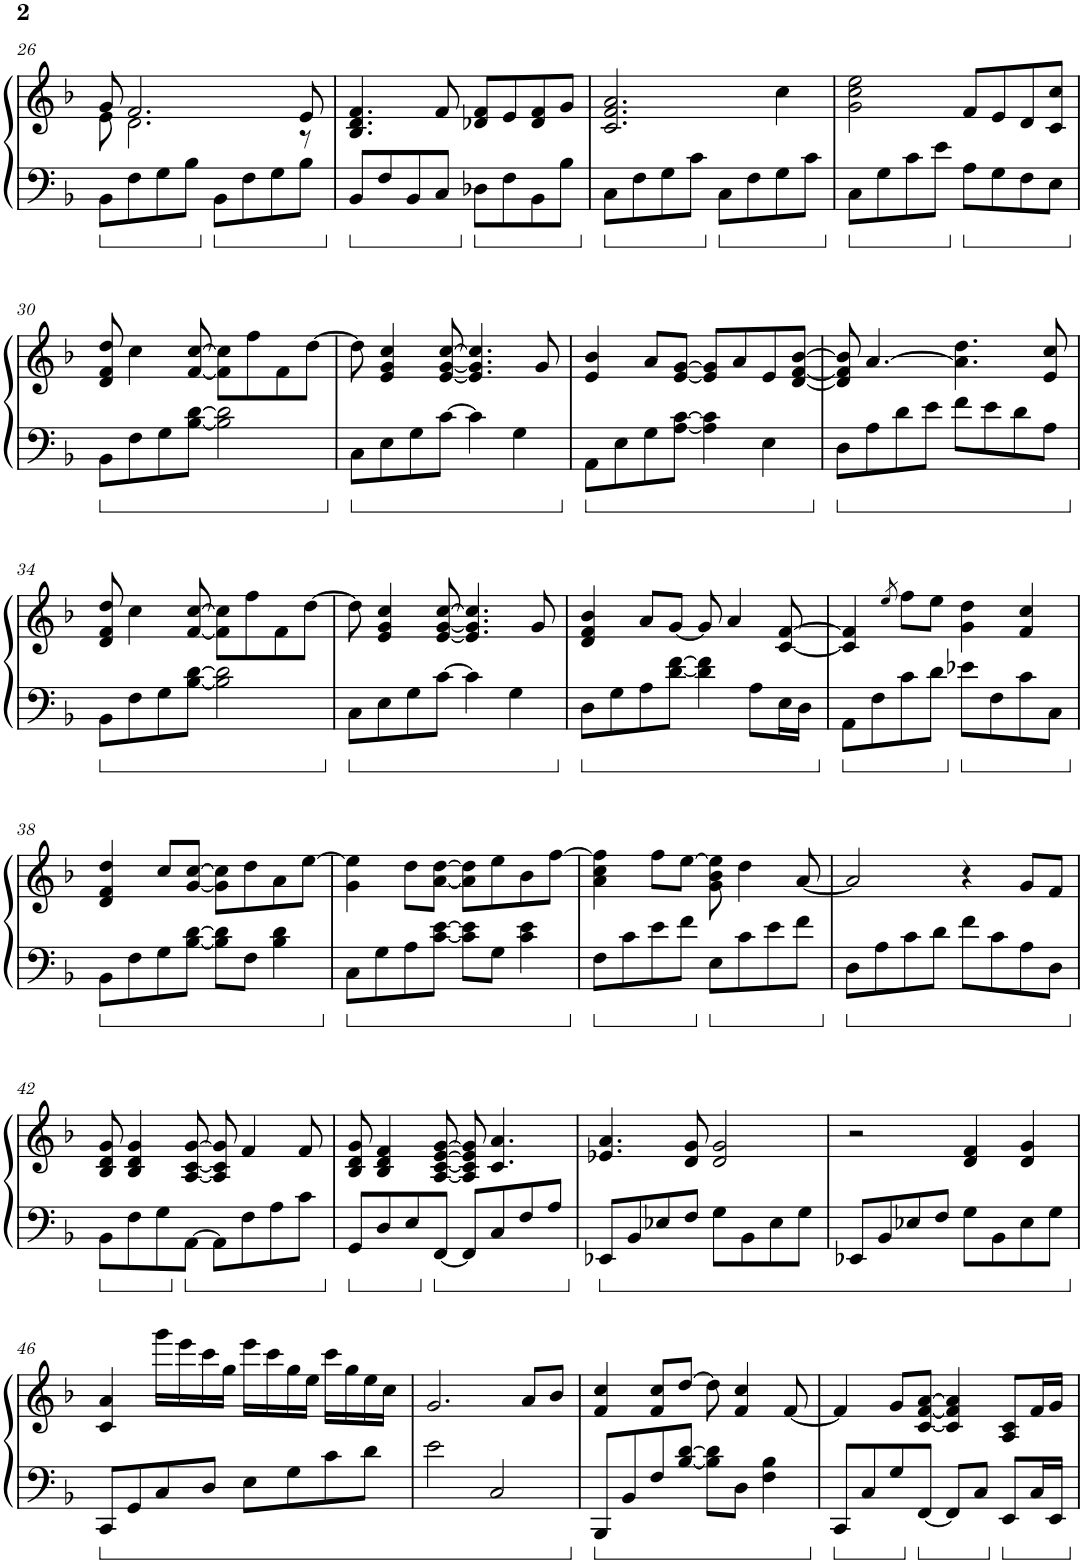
**kern	**kern
*part1	*part1
*staff2	*staff1
*I"Piano	*
*I'Pno.	*
!!LO:PB:g=z
*clefF4	*clefG2
*k[b-]	*k[b-]
*M4/4	*M4/4
=26	=26
*	*^
8BB-\L	8g/	8e\
8F\	2.f/	2.d\
8G\	.	.
8B-\J	.	.
8BB-\L	.	.
8F\	.	.
8G\	.	.
8B-\J	8e/	8r
*	*v	*v
=27	=27
8BB-/L	4.B-/ 4.d/ 4.f/
8F/	.
8BB-/	.
8C/J	8f/
8D-X\L	8d-X/ 8f/L
8F\	8e/
8BB-\	8d-/ 8f/
8B-\J	8g/J
=28	=28
8C\L	2.c/ 2.f/ 2.a/
8F\	.
8G\	.
8c\J	.
8C\L	.
8F\	.
8G\	4cc\
8c\J	.
=29	=29
8C\L	2g\ 2cc\ 2ee\
8G\	.
8c\	.
8e\J	.
8A\L	8f/L
8G\	8e/
8F\	8d/
8E\J	8c/ 8cc/J
!!LO:LB:g=z
=30	=30
8BB-\L	8d/ 8f/ 8dd/
8F\	4cc\
8G\	.
[8B-\ [8d\J	[8f/ [8cc/
2B-\] 2d\]	8f\] 8cc\]L
.	8ff\
.	8f\
.	[8dd\J
=31	=31
8C\L	8dd\]
8E\	4e/ 4g/ 4cc/
8G\	.
[8c\J	[8e/ [8g/ [8cc/
4c\]	4.e/] 4.g/] 4.cc/]
4G\	.
.	8g/
=32	=32
8AA\L	4e/ 4b-/
8E\	.
8G\	8a/L
[8A\ [8c\J	[8e/ [8g/J
4A\] 4c\]	8e/] 8g/]L
.	8a/
4E\	8e/
.	[8d/ [8f/ [8b-/J
=33	=33
8D\L	8d/] 8f/] 8b-/]
8A\	[4.a/
8d\	.
8e\J	.
8f\L	4.a\] 4.dd\
8e\	.
8d\	.
8A\J	8e/ 8cc/
!!LO:LB:g=z
=34	=34
8BB-\L	8d/ 8f/ 8dd/
8F\	4cc\
8G\	.
[8B-\ [8d\J	[8f/ [8cc/
2B-\] 2d\]	8f\] 8cc\]L
.	8ff\
.	8f\
.	[8dd\J
=35	=35
8C\L	8dd\]
8E\	4e/ 4g/ 4cc/
8G\	.
[8c\J	[8e/ [8g/ [8cc/
4c\]	4.e/] 4.g/] 4.cc/]
4G\	.
.	8g/
=36	=36
8D\L	4d/ 4f/ 4b-/
8G\	.
8A\	8a/L
[8d\ [8f\J	[8g/J
4d\] 4f\]	8g/]
.	4a/
8A\L	.
16E\L	[8c/ [8f/
16D\JJ	.
=37	=37
8AA\L	4c/] 4f/]
8F\	.
.	8qee/
8c\	8ff\L
8d\J	8ee\J
8e-X\L	4g\ 4dd\
8F\	.
8c\	4f/ 4cc/
8C\J	.
!!LO:LB:g=z
=38	=38
8BB-\L	4d/ 4f/ 4dd/
8F\	.
8G\	8cc/L
[8B-\ [8d\J	[8g/ [8cc/J
8B-\] 8d\]L	8g\] 8cc\]L
8F\J	8dd\
4B-\ 4d\	8a\
.	[8ee\J
=39	=39
8C\L	4g\ 4ee\]
8G\	.
8A\	8dd\L
[8c\ [8e\J	[8a\ [8dd\J
8c\] 8e\]L	8a\] 8dd\]L
8G\J	8ee\
4c\ 4e\	8b-\
.	[8ff\J
=40	=40
8F\L	4a\ 4cc\ 4ff\]
8c\	.
8e\	8ff\L
8f\J	[8ee\J
8E\L	8g\ 8b-\ 8ee\]
8c\	4dd\
8e\	.
8f\J	[8a/
=41	=41
8D\L	2a/]
8A\	.
8c\	.
8d\J	.
8f\L	4r
8c\	.
8A\	8g/L
8D\J	8f/J
!!LO:LB:g=z
=42	=42
8BB-\L	8B-/ 8d/ 8g/
8F\	4B-/ 4d/ 4g/
8G\	.
[8AA\J	[8A/ [8c/ [8g/
8AA\L]	8A/] 8c/] 8g/]
8F\	4f/
8A\	.
8c\J	8f/
=43	=43
8GG/L	8B-/ 8d/ 8g/
8D/	4B-/ 4d/ 4f/
8E/	.
[8FF/J	[8A/ [8c/ [8e/ [8g/
8FF/L]	8A/] 8c/] 8e/] 8g/]
8C/	4.c/ 4.a/
8F/	.
8A/J	.
=44	=44
8EE-X/L	4.e-X/ 4.a/
8BB-/	.
8E-X/	.
8F/J	8d/ 8g/
8G\L	2d/ 2g/
8BB-\	.
8E-\	.
8G\J	.
=45	=45
8EE-X/L	2r
8BB-/	.
8E-X/	.
8F/J	.
8G\L	4d/ 4f/
8BB-\	.
8E-\	4d/ 4g/
8G\J	.
!!LO:LB:g=z
=46	=46
8CC/L	4c/ 4a/
8GG/	.
8C/	16ggg\LL
.	16eee\
8D/J	16ccc\
.	16gg\JJ
8E\L	16eee\LL
.	16ccc\
8G\	16gg\
.	16ee\JJ
8c\	16ccc\LL
.	16gg\
8d\J	16ee\
.	16cc\JJ
=47	=47
2e\	2.g/
2C/	.
.	8a/L
.	8b-/J
=48	=48
8BBB-/L	4f/ 4cc/
8BB-/	.
8F/	8f/ 8cc/L
[8B-/ [8d/J	[8dd/J
8B-\] 8d\]L	8dd\]
8D\J	4f/ 4cc/
4F\ 4B-\	.
.	[8f/
=49	=49
8CC/L	4f/]
8C/	.
8G/	8g/L
[8FF/J	[8c/ [8f/ [8a/J
8FF/L]	4c/] 4f/] 4a/]
8C/J	.
8EE/L	8A/ 8c/L
16C/L	16f/L
16EE/JJ	16g/JJ
=	=
*-	*-
